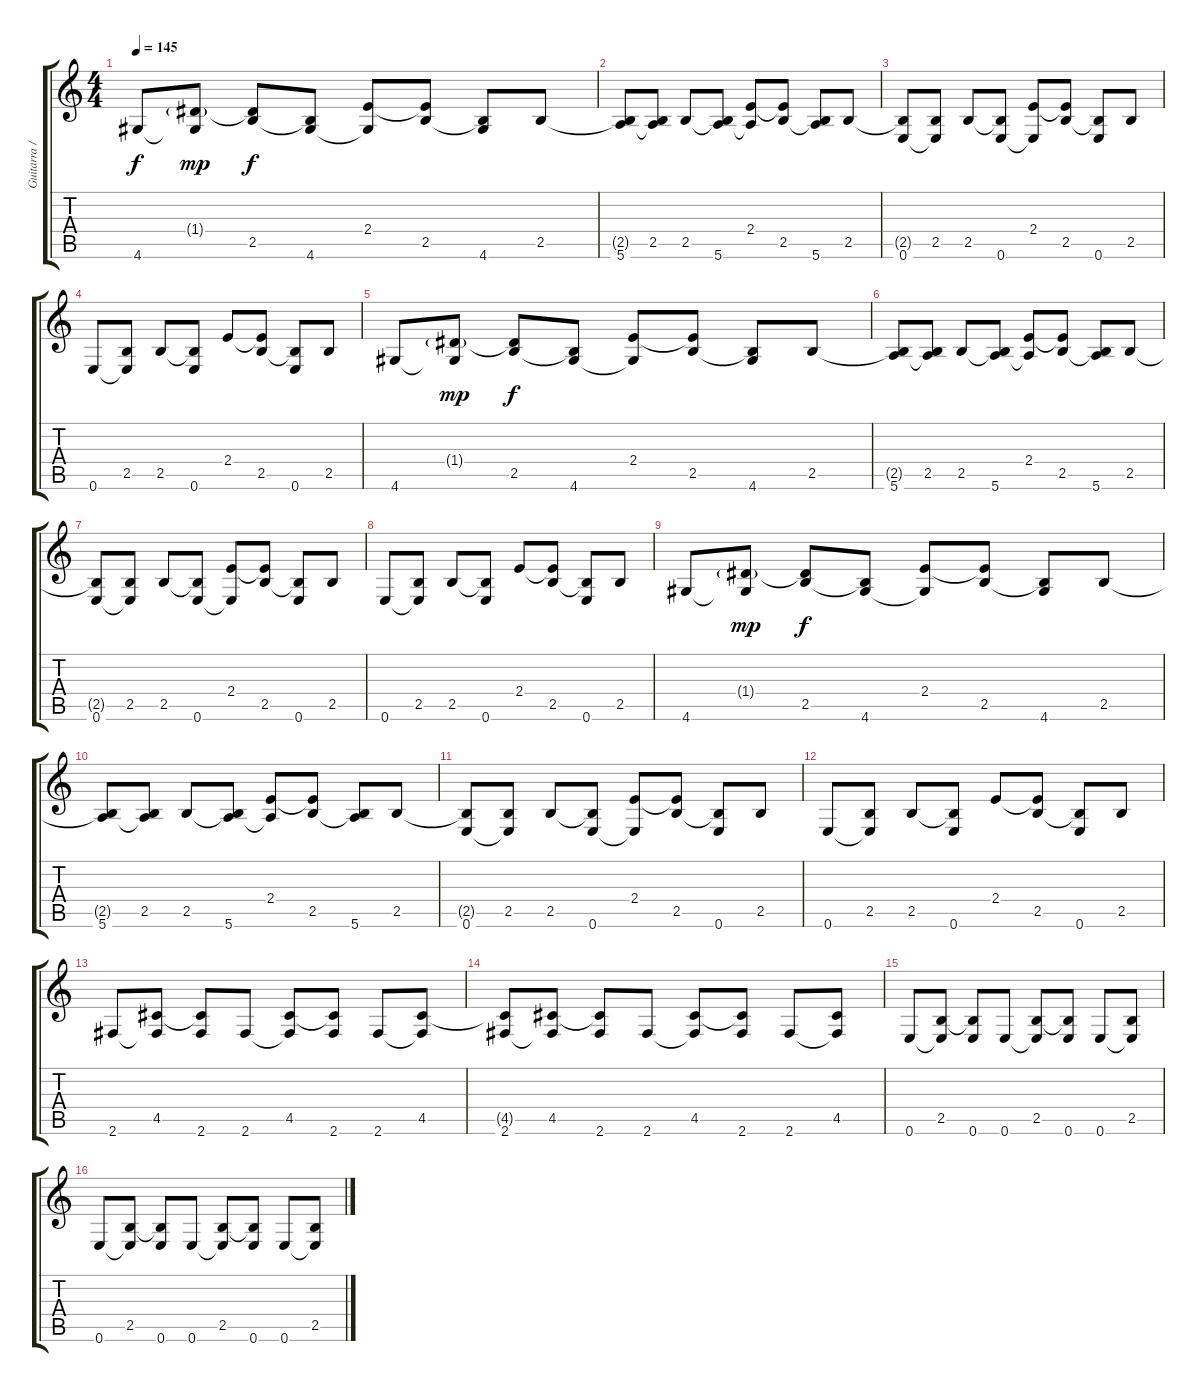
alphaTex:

\track ("Guitarra / Violão" "Guitarra /") {instrument acousticguitarsteel}
\staff {score tabs}
\tuning (E4 B3 G3 D3 A2 E2) {hide}
\ts (4 4)
\tempo 145
\clef g2
\ks c
4.6.8{dy f} (1.4{g} 4.6{t}).8{dy mp} (1.4{t} 2.5).8{dy f} (2.5{t} 4.6).8 (2.4 4.6{t}).8 (2.4{t} 2.5).8 (2.5{t} 4.6).8 2.5.8 |
(2.5{t} 5.6).8 (2.5 5.6{t}).8 2.5.8 (2.5{t} 5.6).8 (2.4 5.6{t}).8 (2.4{t} 2.5).8 (2.5{t} 5.6).8 2.5.8 |
(2.5{t} 0.6).8 (2.5 0.6{t}).8 2.5.8 (2.5{t} 0.6).8 (2.4 0.6{t}).8 (2.4{t} 2.5).8 (2.5{t} 0.6).8 2.5.8 |
0.6.8 (2.5 0.6{t}).8 2.5.8 (2.5{t} 0.6).8 2.4.8 (2.4{t} 2.5).8 (2.5{t} 0.6).8 2.5.8 |
4.6.8 (1.4{g} 4.6{t}).8{dy mp} (1.4{t} 2.5).8{dy f} (2.5{t} 4.6).8 (2.4 4.6{t}).8 (2.4{t} 2.5).8 (2.5{t} 4.6).8 2.5.8 |
(2.5{t} 5.6).8 (2.5 5.6{t}).8 2.5.8 (2.5{t} 5.6).8 (2.4 5.6{t}).8 (2.4{t} 2.5).8 (2.5{t} 5.6).8 2.5.8 |
(2.5{t} 0.6).8 (2.5 0.6{t}).8 2.5.8 (2.5{t} 0.6).8 (2.4 0.6{t}).8 (2.4{t} 2.5).8 (2.5{t} 0.6).8 2.5.8 |
0.6.8 (2.5 0.6{t}).8 2.5.8 (2.5{t} 0.6).8 2.4.8 (2.4{t} 2.5).8 (2.5{t} 0.6).8 2.5.8 |
4.6.8 (1.4{g} 4.6{t}).8{dy mp} (1.4{t} 2.5).8{dy f} (2.5{t} 4.6).8 (2.4 4.6{t}).8 (2.4{t} 2.5).8 (2.5{t} 4.6).8 2.5.8 |
(2.5{t} 5.6).8 (2.5 5.6{t}).8 2.5.8 (2.5{t} 5.6).8 (2.4 5.6{t}).8 (2.4{t} 2.5).8 (2.5{t} 5.6).8 2.5.8 |
(2.5{t} 0.6).8 (2.5 0.6{t}).8 2.5.8 (2.5{t} 0.6).8 (2.4 0.6{t}).8 (2.4{t} 2.5).8 (2.5{t} 0.6).8 2.5.8 |
0.6.8 (2.5 0.6{t}).8 2.5.8 (2.5{t} 0.6).8 2.4.8 (2.4{t} 2.5).8 (2.5{t} 0.6).8 2.5.8 |
2.6.8{volume 10} (4.5 2.6{t}).8 (4.5{t} 2.6).8 2.6.8 (4.5 2.6{t}).8 (4.5{t} 2.6).8 2.6.8 (4.5 2.6{t}).8 |
(4.5{t} 2.6).8 (4.5 2.6{t}).8 (4.5{t} 2.6).8 2.6.8 (4.5 2.6{t}).8 (4.5{t} 2.6).8 2.6.8 (4.5 2.6{t}).8 |
0.6.8 (2.5 0.6{t}).8 (2.5{t} 0.6).8 0.6.8 (2.5 0.6{t}).8 (2.5{t} 0.6).8 0.6.8 (2.5 0.6{t}).8 |
0.6.8 (2.5 0.6{t}).8 (2.5{t} 0.6).8 0.6.8 (2.5 0.6{t}).8 (2.5{t} 0.6).8 0.6.8 (2.5 0.6{t}).8
